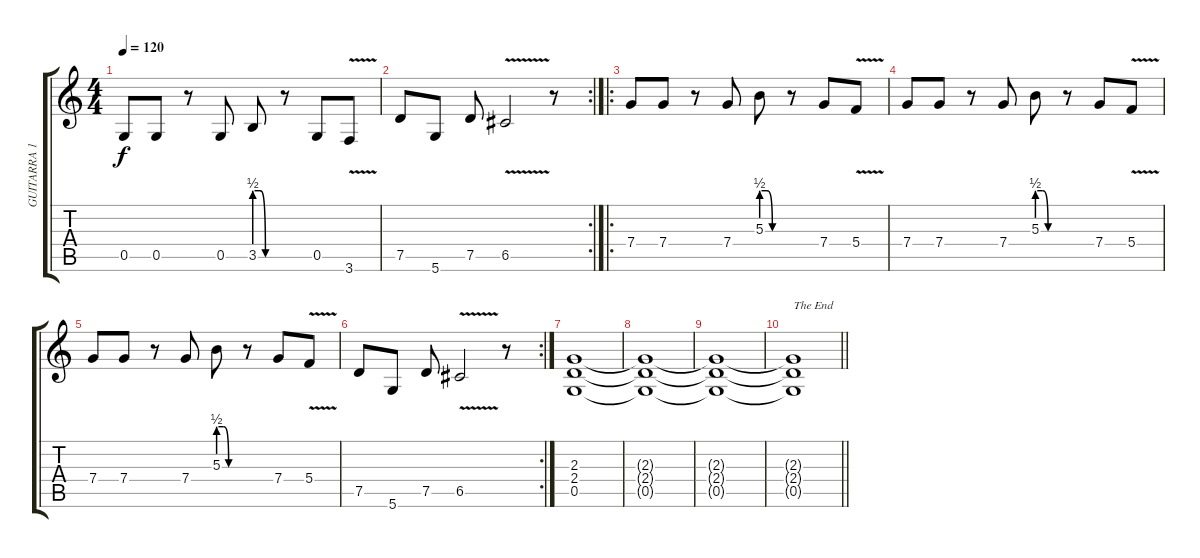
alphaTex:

\track ("GUITARRA 1" "GUITARRA 1") {instrument distortionguitar}
\staff {score tabs}
\tuning (D4 A3 F3 C3 G2 D2) {hide}
\ts (4 4)
\tempo 120
\clef g2
\ks c
0.5.8{dy f} 0.5.8 r.8 0.5.8 3.5{be (custom 0 2 15 2 30 0 60 0)}.8 r.8 0.5.8 3.6{v}.8 |
\rc 2
7.5.8 5.6.8 7.5.8 6.5{v}.2 r.8 |
\ro
7.4.8 7.4.8 r.8 7.4.8 5.3{be (custom 0 2 15 2 30 0 60 0)}.8 r.8 7.4.8 5.4{v}.8 |
7.4.8 7.4.8 r.8 7.4.8 5.3{be (custom 0 2 15 2 30 0 60 0)}.8 r.8 7.4.8 5.4{v}.8 |
7.4.8 7.4.8 r.8 7.4.8 5.3{be (custom 0 2 15 2 30 0 60 0)}.8 r.8 7.4.8 5.4{v}.8 |
\rc 2
7.5.8 5.6.8 7.5.8 6.5{v}.2 r.8 |
(2.3 2.4 0.5).1 |
(2.3{t} 2.4{t} 0.5{t}).1 |
(2.3{t} 2.4{t} 0.5{t}).1 |
\barLineRight lightlight
(2.3{t} 2.4{t} 0.5{t}).1{txt "The End"}
